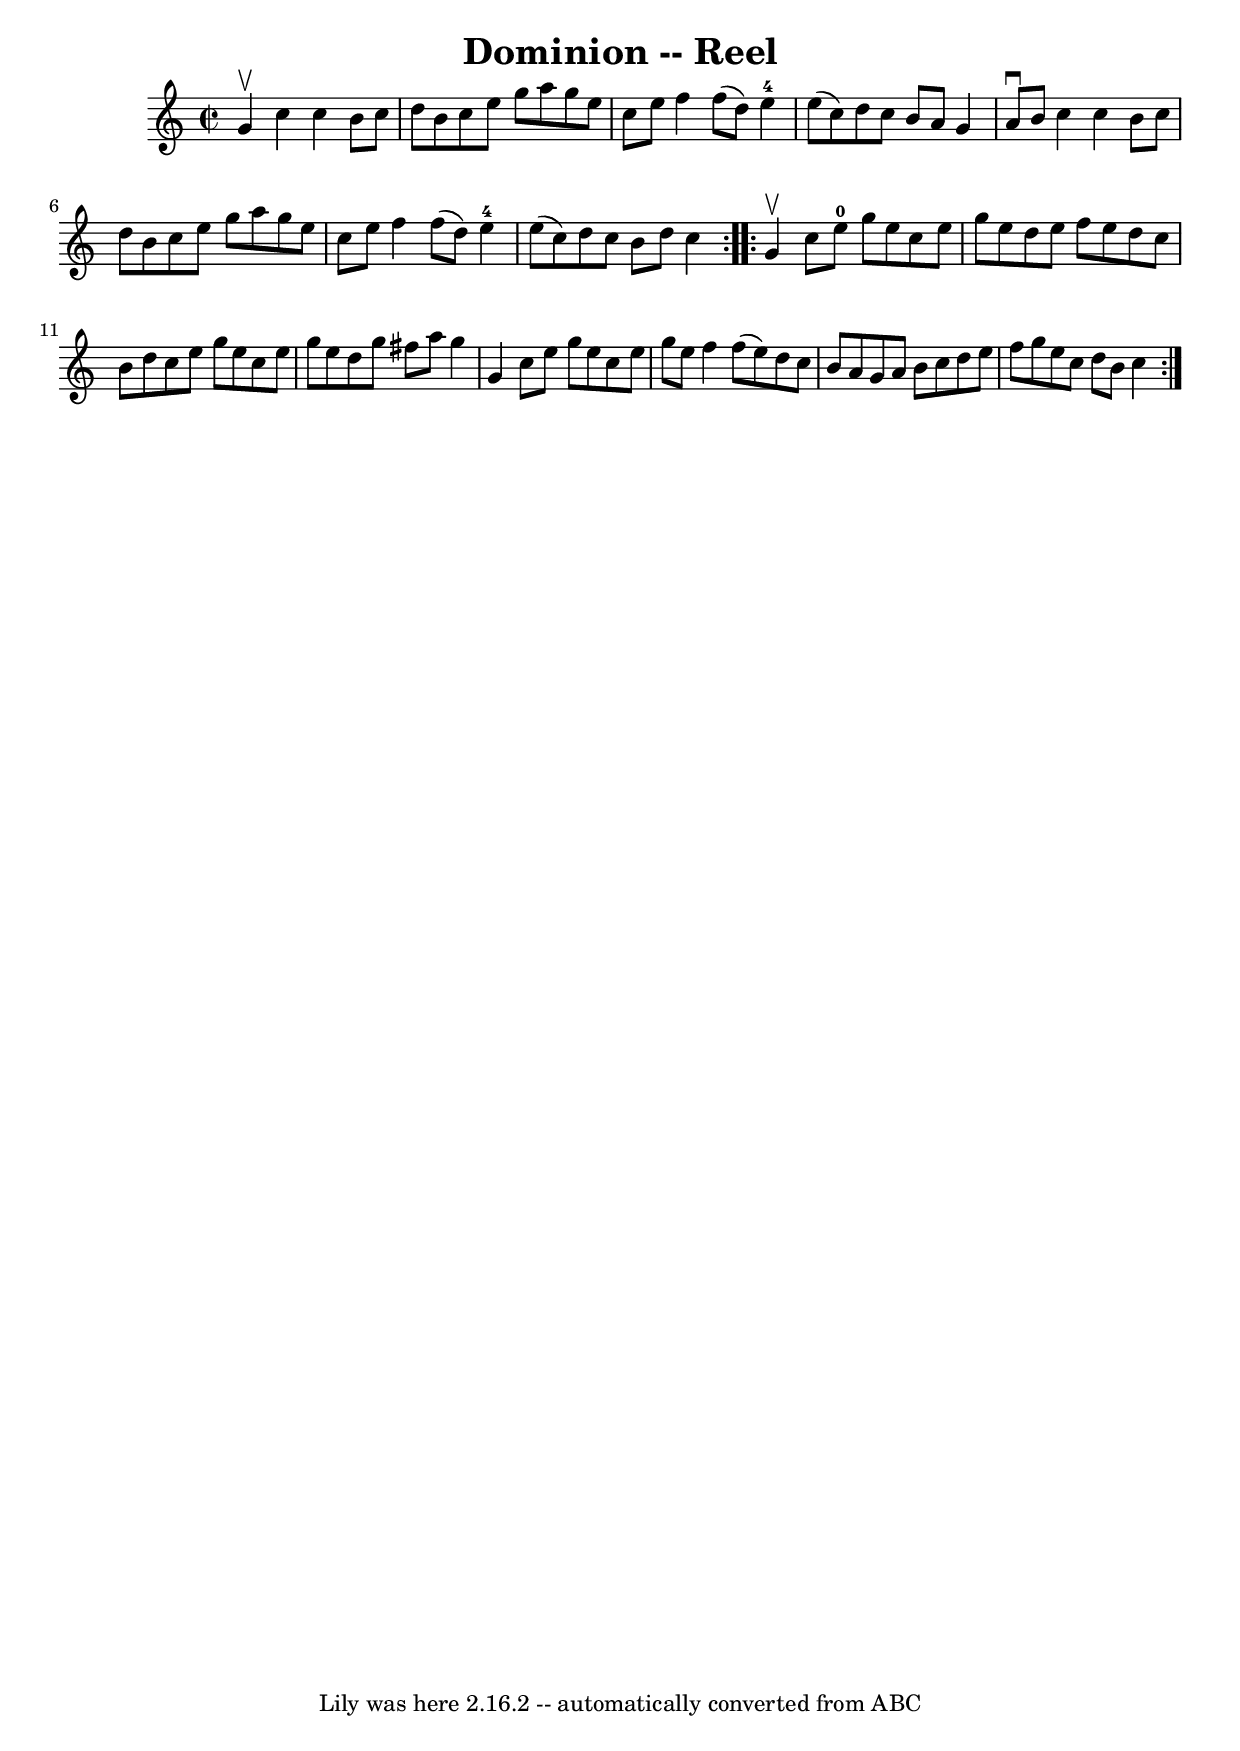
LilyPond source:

\version "2.16.2"
\include "Mammoth.ily"
\header {
  %% book = "Ryan's Mammoth Collection"
 crossRefNumber = "1"
 footnotes = "\\\\295"
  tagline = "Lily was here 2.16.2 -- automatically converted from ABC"
  title = "Dominion -- Reel"

}
voicedefault =  {



  \repeat volta 2 {

    \override Staff.TimeSignature #'style = #'C
    \time 2/2 
    \key c \major g'4^\upbow  |
 c''4 c''4 b'8 c''8 d''8 b'8     |
 c''8 e''8 g''8 a''8 g''8 e''8 c''8 e''8     |
 f''4 f''8 (d''8) e''4-4 e''8 ( c''8)    |
 d''8 c''8 b'8 a'8 g'4 a'8^\downbow b'8   |
 c''4 c''4 b'8 c''8 d''8 b'8    |
 c''8 e''8 g''8 a''8 g''8 e''8 c''8 e''8     |
 f''4 f''8 (d''8) e''4-4 e''8 (c''8)   |
 d''8 c''8 b'8 
 d''8 c''4  
  }     
  \repeat volta 2 { g'4^\upbow  |
 c''8 e''8-0 g''8 e''8 c''8 e''8 g''8 e''8     |
 d''8 e''8 f''8 e''8 d''8 c''8 b'8 d''8     |
 c''8 e''8 g''8 e''8 c''8 e''8 g''8 e''8     |
 d''8 g''8 fis''8 a''8 g''4 g'4     |
 c''8 e''8 g''8 e''8 c''8 e''8 g''8 e''8     |
 f''4 f''8 (e''8) d''8 c''8 b'8 a'8     |
 g'8 a'8 b'8 c''8 d''8 e''8 f''8 g''8     |
 e''8 c''8 d''8 b'8 c''4  
  }   

}

\score{
  <<

    \context Staff="default"
    {
      \voicedefault 
      
    }

  >>
  \layout {
    
  }
  \midi {
  }

}
